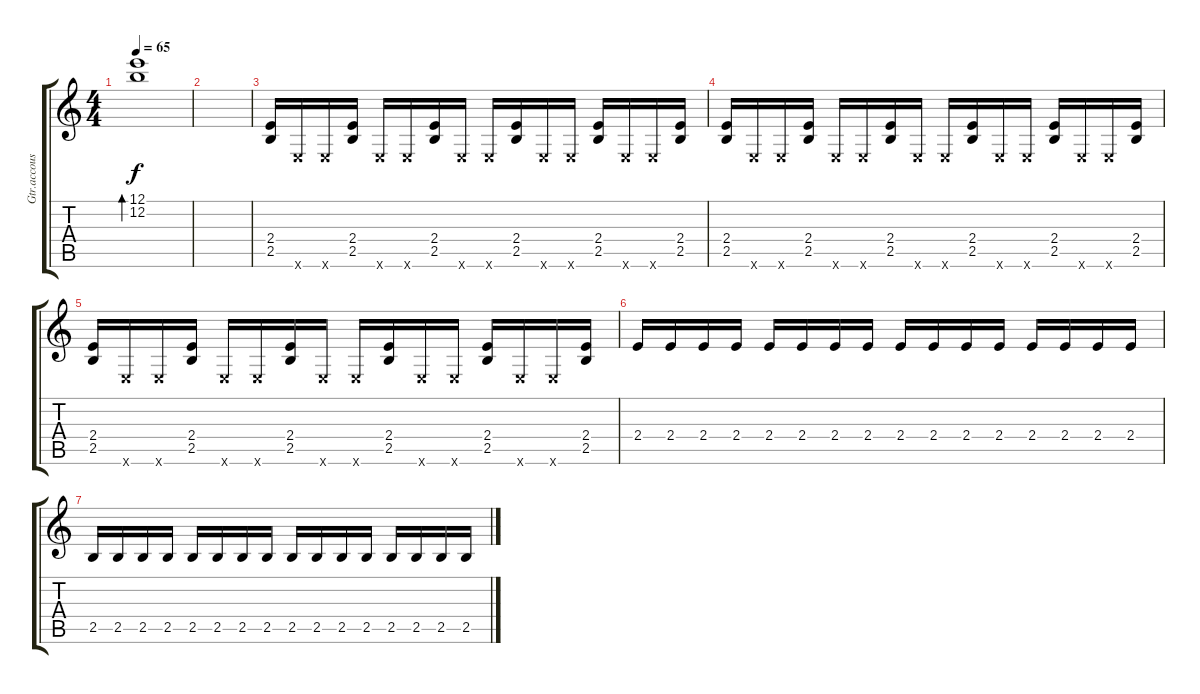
\track ("Gtr.accoustique I" "Gtr.accous") {instrument acousticguitarsteel}
\staff {score tabs}
\tuning (E4 B3 G3 D3 A2 E2) {hide}
\ts (4 4)
\tempo 65
\clef g2
\ks c
(12.1 12.2).1{bd 240 dy f instrument acousticguitarsteel} |
|
(2.4 2.5).16{balance 0} 0.6{x}.16{balance 16} 0.6{x}.16{balance 0} (2.4 2.5).16{balance 16} 0.6{x}.16{balance 0} 0.6{x}.16{balance 16} (2.4 2.5).16{balance 0} 0.6{x}.16{balance 16} 0.6{x}.16{balance 0} (2.4 2.5).16{balance 16} 0.6{x}.16{balance 0} 0.6{x}.16{balance 16} (2.4 2.5).16{balance 0} 0.6{x}.16{balance 16} 0.6{x}.16{balance 0} (2.4 2.5).16{balance 16} |
(2.4 2.5).16{balance 0} 0.6{x}.16{balance 16} 0.6{x}.16{balance 0} (2.4 2.5).16{balance 16} 0.6{x}.16{balance 0} 0.6{x}.16{balance 16} (2.4 2.5).16{balance 0} 0.6{x}.16{balance 16} 0.6{x}.16{balance 0} (2.4 2.5).16{balance 16} 0.6{x}.16{balance 0} 0.6{x}.16{balance 16} (2.4 2.5).16{balance 0} 0.6{x}.16{balance 16} 0.6{x}.16{balance 0} (2.4 2.5).16{balance 16} |
(2.4 2.5).16{balance 0} 0.6{x}.16{balance 16} 0.6{x}.16{balance 0} (2.4 2.5).16{balance 16} 0.6{x}.16{balance 0} 0.6{x}.16{balance 16} (2.4 2.5).16{balance 0} 0.6{x}.16{balance 16} 0.6{x}.16{balance 0} (2.4 2.5).16{balance 16} 0.6{x}.16{balance 0} 0.6{x}.16{balance 16} (2.4 2.5).16{balance 0} 0.6{x}.16{balance 16} 0.6{x}.16{balance 0} (2.4 2.5).16{balance 16} |
2.4.16{balance 0} 2.4.16{balance 16} 2.4.16{balance 0} 2.4.16{balance 16} 2.4.16{balance 0} 2.4.16{balance 16} 2.4.16{balance 0} 2.4.16{balance 16} 2.4.16{balance 0} 2.4.16{balance 16} 2.4.16{balance 0} 2.4.16{balance 16} 2.4.16{balance 0} 2.4.16{balance 16} 2.4.16{balance 0} 2.4.16{balance 16} |
2.5.16{balance 0} 2.5.16{balance 16} 2.5.16{balance 0} 2.5.16{balance 16} 2.5.16{balance 0} 2.5.16{balance 16} 2.5.16{balance 0} 2.5.16{balance 16} 2.5.16{balance 0} 2.5.16{balance 16} 2.5.16{balance 0} 2.5.16{balance 16} 2.5.16{balance 0} 2.5.16{balance 16} 2.5.16{balance 0} 2.5.16{balance 16}
